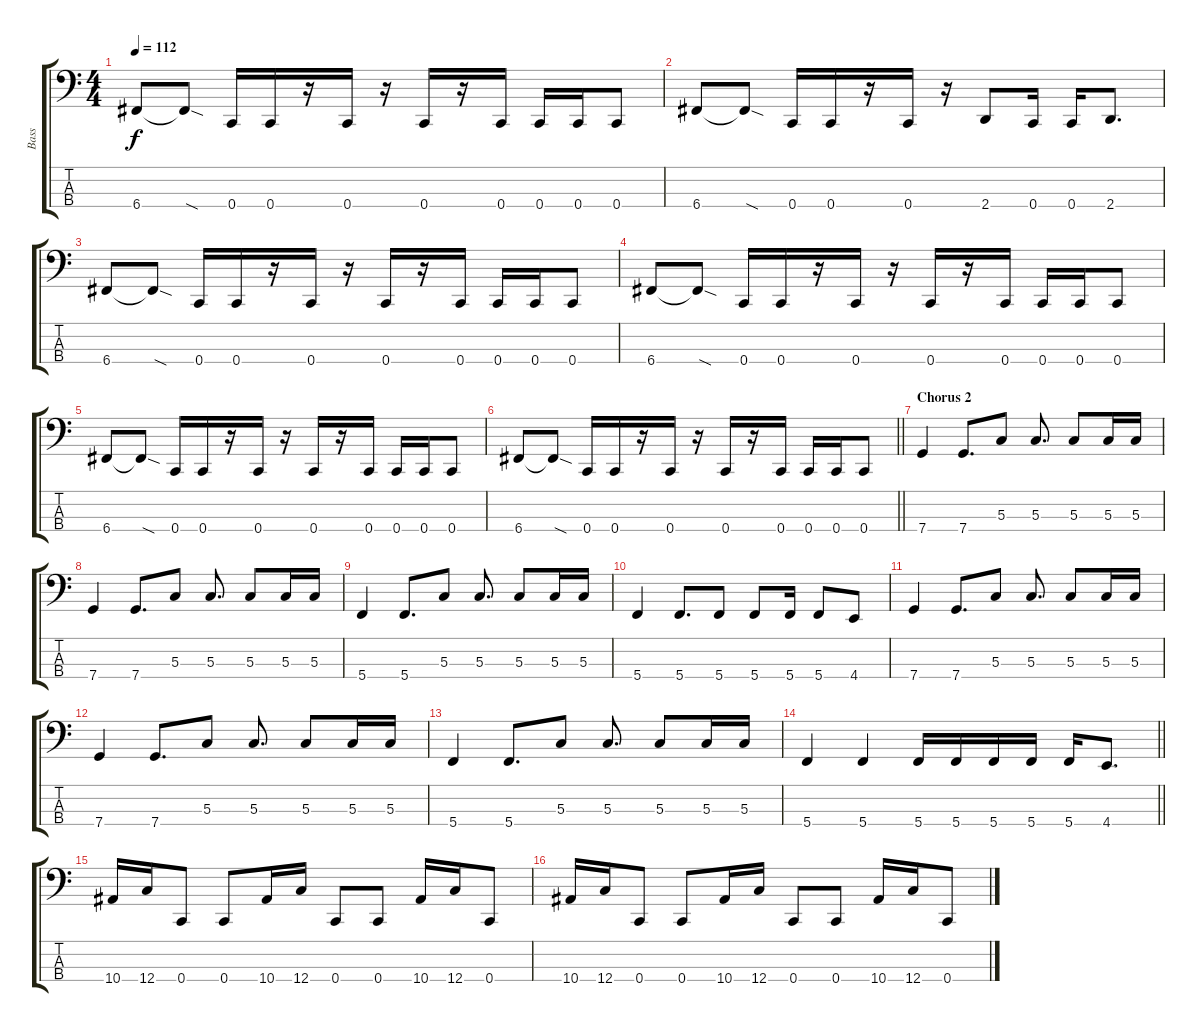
\track ("Bass" "Bass") {instrument electricbasspick}
\staff {score tabs}
\tuning (G2 C2 G1 C1) {hide}
\ts (4 4)
\tempo 112
\clef f4
\ks c
6.4.8{dy f} 6.4{sod t}.8 0.4.16 0.4.16 r.16 0.4.16 r.16 0.4.16 r.16 0.4.16 0.4.16 0.4.16 0.4.8 |
6.4.8 6.4{sod t}.8 0.4.16 0.4.16 r.16 0.4.16 r.16 2.4.8 0.4.16 0.4.16 2.4.8{d} |
6.4.8 6.4{sod t}.8 0.4.16 0.4.16 r.16 0.4.16 r.16 0.4.16 r.16 0.4.16 0.4.16 0.4.16 0.4.8 |
6.4.8 6.4{sod t}.8 0.4.16 0.4.16 r.16 0.4.16 r.16 0.4.16 r.16 0.4.16 0.4.16 0.4.16 0.4.8 |
6.4.8 6.4{sod t}.8 0.4.16 0.4.16 r.16 0.4.16 r.16 0.4.16 r.16 0.4.16 0.4.16 0.4.16 0.4.8 |
\barLineRight lightlight
6.4.8 6.4{sod t}.8 0.4.16 0.4.16 r.16 0.4.16 r.16 0.4.16 r.16 0.4.16 0.4.16 0.4.16 0.4.8 |
\section ("" "Chorus 2")
7.4.4 7.4.8{d} 5.3.8 5.3.8{d} 5.3.8 5.3.16 5.3.16 |
7.4.4 7.4.8{d} 5.3.8 5.3.8{d} 5.3.8 5.3.16 5.3.16 |
5.4.4 5.4.8{d} 5.3.8 5.3.8{d} 5.3.8 5.3.16 5.3.16 |
5.4.4 5.4.8{d} 5.4.8 5.4.8 5.4.16 5.4.8 4.4.8 |
7.4.4 7.4.8{d} 5.3.8 5.3.8{d} 5.3.8 5.3.16 5.3.16 |
7.4.4 7.4.8{d} 5.3.8 5.3.8{d} 5.3.8 5.3.16 5.3.16 |
5.4.4 5.4.8{d} 5.3.8 5.3.8{d} 5.3.8 5.3.16 5.3.16 |
\barLineRight lightlight
5.4.4 5.4.4 5.4.16 5.4.16 5.4.16 5.4.16 5.4.16 4.4.8{d} |
10.4.16 12.4.16 0.4.8 0.4.8 10.4.16 12.4.16 0.4.8 0.4.8 10.4.16 12.4.16 0.4.8 |
10.4.16 12.4.16 0.4.8 0.4.8 10.4.16 12.4.16 0.4.8 0.4.8 10.4.16 12.4.16 0.4.8
